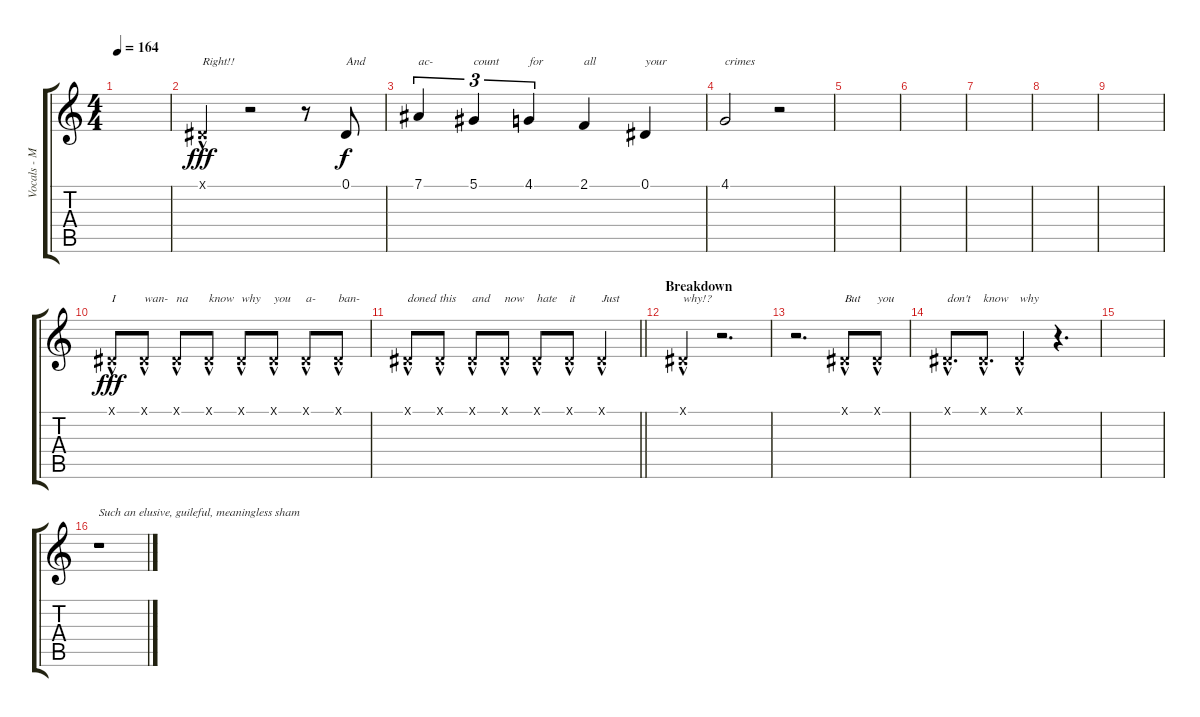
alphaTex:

\track ("Vocals - Matt Wilson" "Vocals - M") {instrument sopranosax}
\staff {score tabs}
\tuning (Eb4 Bb3 Gb3 Db3 Ab2 Eb2) {hide}
\ts (4 4)
\tempo 164
\clef g2
\ks c
|
0.1{hac x}.4{txt "Right!!" dy fff} r.2 r.8 0.1.8{txt "And" dy f} |
7.1.4{tu (3 2) txt "ac-"} 5.1.4{tu (3 2) txt "count"} 4.1.4{tu (3 2) txt "for"} 2.1.4{txt "all"} 0.1.4{txt "your"} |
4.1.2{txt "crimes"} r.2 |
|
|
|
|
|
0.1{hac x}.8{txt "I" dy fff} 0.1{hac x}.8{txt "wan-"} 0.1{hac x}.8{txt "na"} 0.1{hac x}.8{txt "know"} 0.1{hac x}.8{txt "why"} 0.1{hac x}.8{txt "you"} 0.1{hac x}.8{txt "a-"} 0.1{hac x}.8{txt "ban-"} |
\barLineRight lightlight
0.1{hac x}.8{txt "doned"} 0.1{hac x}.8{txt "this"} 0.1{hac x}.8{txt "and"} 0.1{hac x}.8{txt "now"} 0.1{hac x}.8{txt "hate"} 0.1{hac x}.8{txt "it"} 0.1{hac x}.4{txt "Just"} |
\section ("" "Breakdown")
0.1{hac x}.4{txt "why!?"} r.2{d} |
r.2{d} 0.1{hac x}.8{txt "But"} 0.1{hac x}.8{txt "you"} |
0.1{hac x}.8{d txt "don't"} 0.1{hac x}.8{d txt "know"} 0.1{hac x}.4{txt "why"} r.4{d} |
|
r.1{txt "Such an elusive, guileful, meaningless sham"}
